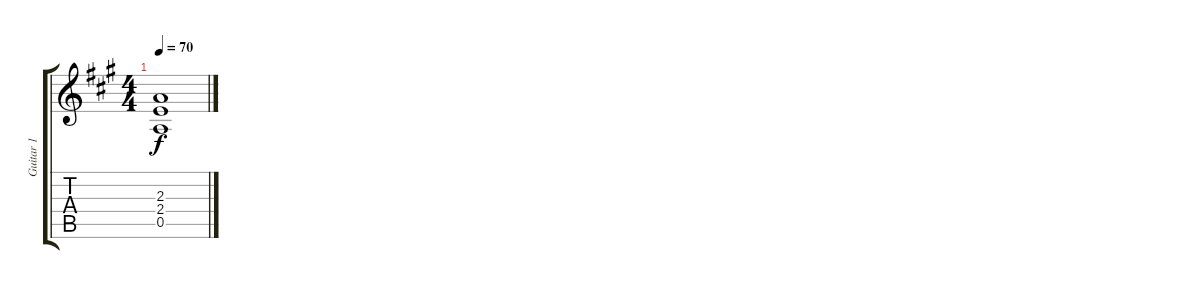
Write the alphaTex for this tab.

\track ("Guitar 1" "Guitar 1") {instrument distortionguitar}
\staff {score tabs}
\tuning (E4 B3 G3 D3 A2 E2) {hide}
\ts (4 4)
\tempo 70
\clef g2
\ks a
(2.3{t} 2.4{t} 0.5{t}).1{dy f}
